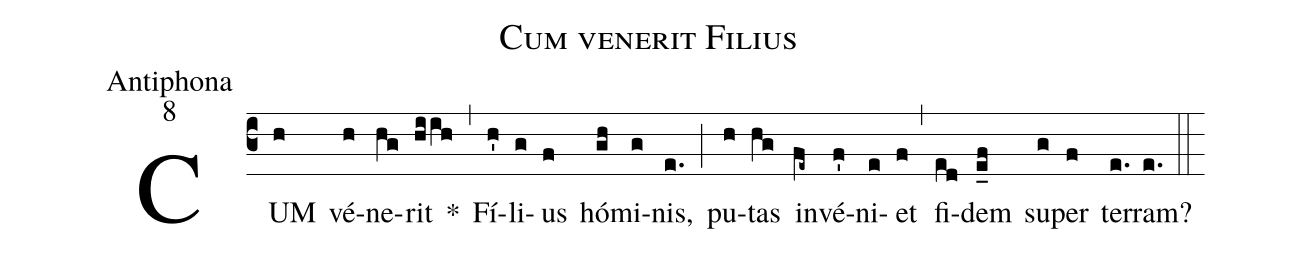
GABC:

name:Cum venerit Filius;
office-part:Antiphona;
mode:8;
%%
(c3) CUM(h) vé(h)ne(hg)rit(hiih) *(,) Fí(h')li(g)us(f) hó(gh)mi(g)nis,(e.) (;) pu(h)tas(hg) in(fe~)vé(f')ni(e)et(f) (,) fi(ed)dem(e_f) su(g)per(f) ter(e.)ram?(e.) (::)
